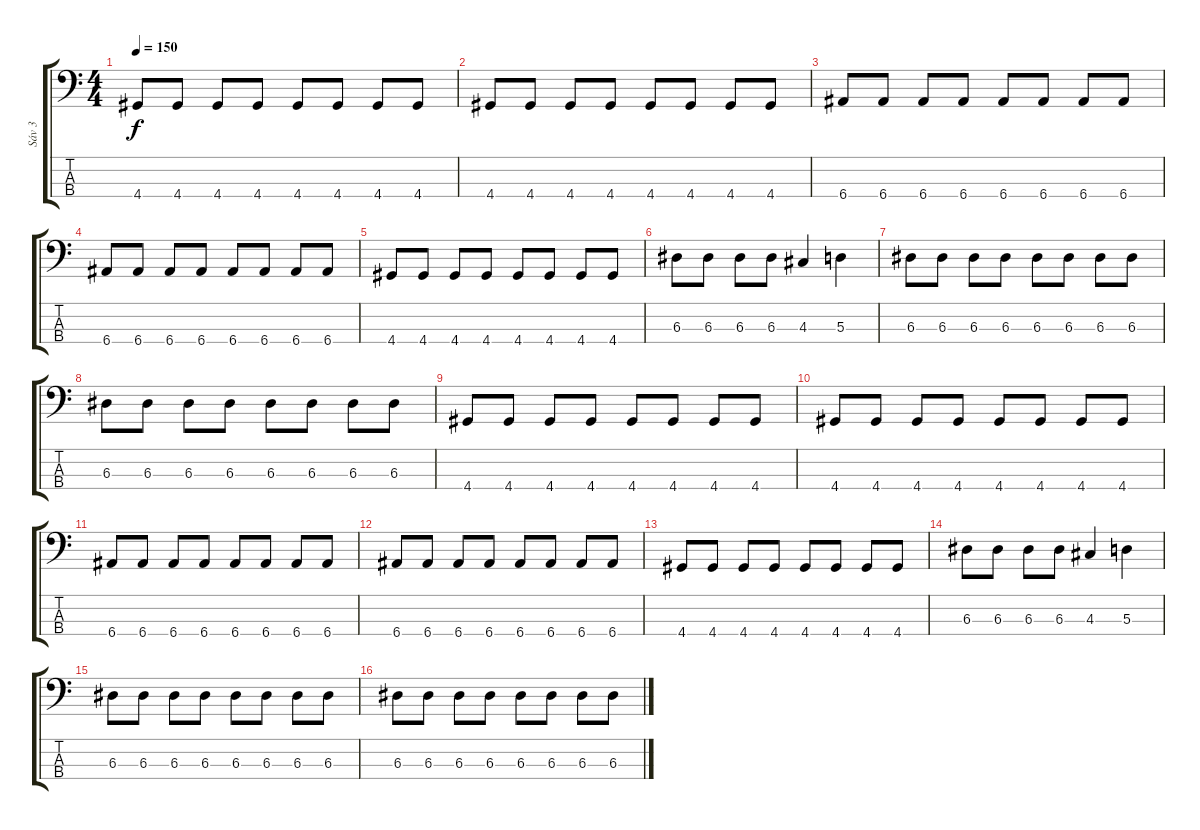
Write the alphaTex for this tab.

\track ("Sáv 3" "Sáv 3") {instrument electricbassfinger}
\staff {score tabs}
\tuning (G2 D2 A1 E1) {hide}
\ts (4 4)
\tempo 150
\clef f4
\ks c
4.4.8{dy f} 4.4.8 4.4.8 4.4.8 4.4.8 4.4.8 4.4.8 4.4.8 |
4.4.8 4.4.8 4.4.8 4.4.8 4.4.8 4.4.8 4.4.8 4.4.8 |
6.4.8 6.4.8 6.4.8 6.4.8 6.4.8 6.4.8 6.4.8 6.4.8 |
6.4.8 6.4.8 6.4.8 6.4.8 6.4.8 6.4.8 6.4.8 6.4.8 |
4.4.8 4.4.8 4.4.8 4.4.8 4.4.8 4.4.8 4.4.8 4.4.8 |
6.3.8 6.3.8 6.3.8 6.3.8 4.3.4 5.3.4 |
6.3.8 6.3.8 6.3.8 6.3.8 6.3.8 6.3.8 6.3.8 6.3.8 |
6.3.8 6.3.8 6.3.8 6.3.8 6.3.8 6.3.8 6.3.8 6.3.8 |
4.4.8 4.4.8 4.4.8 4.4.8 4.4.8 4.4.8 4.4.8 4.4.8 |
4.4.8 4.4.8 4.4.8 4.4.8 4.4.8 4.4.8 4.4.8 4.4.8 |
6.4.8 6.4.8 6.4.8 6.4.8 6.4.8 6.4.8 6.4.8 6.4.8 |
6.4.8 6.4.8 6.4.8 6.4.8 6.4.8 6.4.8 6.4.8 6.4.8 |
4.4.8 4.4.8 4.4.8 4.4.8 4.4.8 4.4.8 4.4.8 4.4.8 |
6.3.8 6.3.8 6.3.8 6.3.8 4.3.4 5.3.4 |
6.3.8 6.3.8 6.3.8 6.3.8 6.3.8 6.3.8 6.3.8 6.3.8 |
6.3.8 6.3.8 6.3.8 6.3.8 6.3.8 6.3.8 6.3.8 6.3.8
